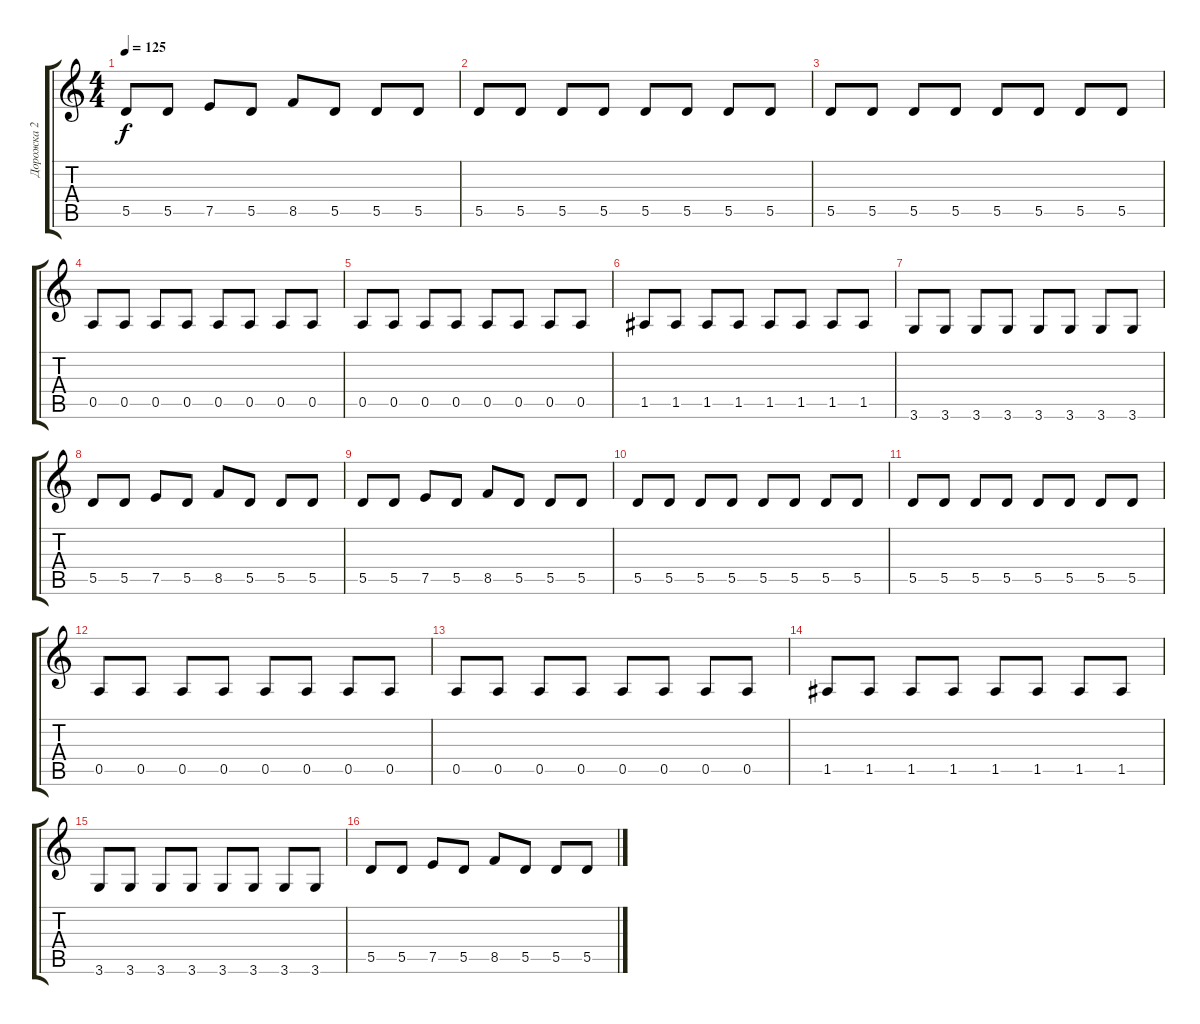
\track ("Дорожка 2" "Дорожка 2") {instrument distortionguitar}
\staff {score tabs}
\tuning (E4 B3 G3 D3 A2 E2) {hide}
\ts (4 4)
\tempo 125
\clef g2
\ks c
5.5.8{dy f} 5.5.8 7.5.8 5.5.8 8.5.8 5.5.8 5.5.8 5.5.8 |
5.5.8 5.5.8 5.5.8 5.5.8 5.5.8 5.5.8 5.5.8 5.5.8 |
5.5.8 5.5.8 5.5.8 5.5.8 5.5.8 5.5.8 5.5.8 5.5.8 |
0.5.8 0.5.8 0.5.8 0.5.8 0.5.8 0.5.8 0.5.8 0.5.8 |
0.5.8 0.5.8 0.5.8 0.5.8 0.5.8 0.5.8 0.5.8 0.5.8 |
1.5.8 1.5.8 1.5.8 1.5.8 1.5.8 1.5.8 1.5.8 1.5.8 |
3.6.8 3.6.8 3.6.8 3.6.8 3.6.8 3.6.8 3.6.8 3.6.8 |
5.5.8 5.5.8 7.5.8 5.5.8 8.5.8 5.5.8 5.5.8 5.5.8 |
5.5.8 5.5.8 7.5.8 5.5.8 8.5.8 5.5.8 5.5.8 5.5.8 |
5.5.8 5.5.8 5.5.8 5.5.8 5.5.8 5.5.8 5.5.8 5.5.8 |
5.5.8 5.5.8 5.5.8 5.5.8 5.5.8 5.5.8 5.5.8 5.5.8 |
0.5.8 0.5.8 0.5.8 0.5.8 0.5.8 0.5.8 0.5.8 0.5.8 |
0.5.8 0.5.8 0.5.8 0.5.8 0.5.8 0.5.8 0.5.8 0.5.8 |
1.5.8 1.5.8 1.5.8 1.5.8 1.5.8 1.5.8 1.5.8 1.5.8 |
3.6.8 3.6.8 3.6.8 3.6.8 3.6.8 3.6.8 3.6.8 3.6.8 |
5.5.8 5.5.8 7.5.8 5.5.8 8.5.8 5.5.8 5.5.8 5.5.8
